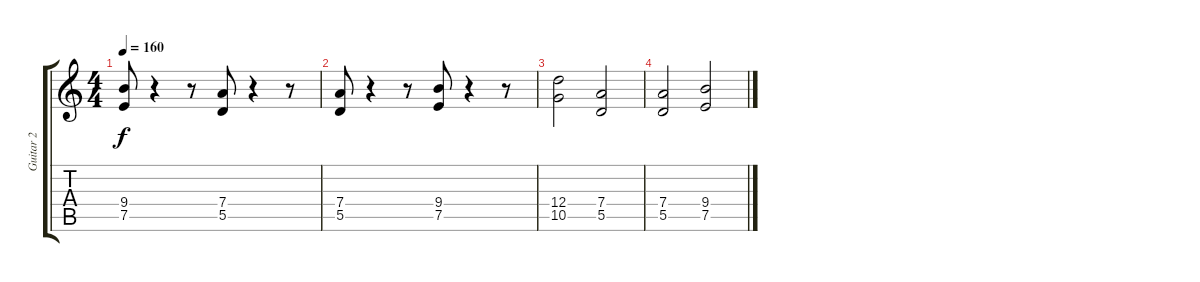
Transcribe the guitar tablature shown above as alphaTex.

\track ("Guitar 2" "Guitar 2") {instrument distortionguitar}
\staff {score tabs}
\tuning (E4 B3 G3 D3 A2 E2) {hide}
\ts (4 4)
\tempo 160
\clef g2
\ks c
(9.4 7.5).8{dy f} r.4 r.8 (7.4 5.5).8 r.4 r.8 |
(7.4 5.5).8 r.4 r.8 (9.4 7.5).8 r.4 r.8 |
(12.4 10.5).2 (7.4 5.5).2 |
(7.4 5.5).2 (9.4 7.5).2
